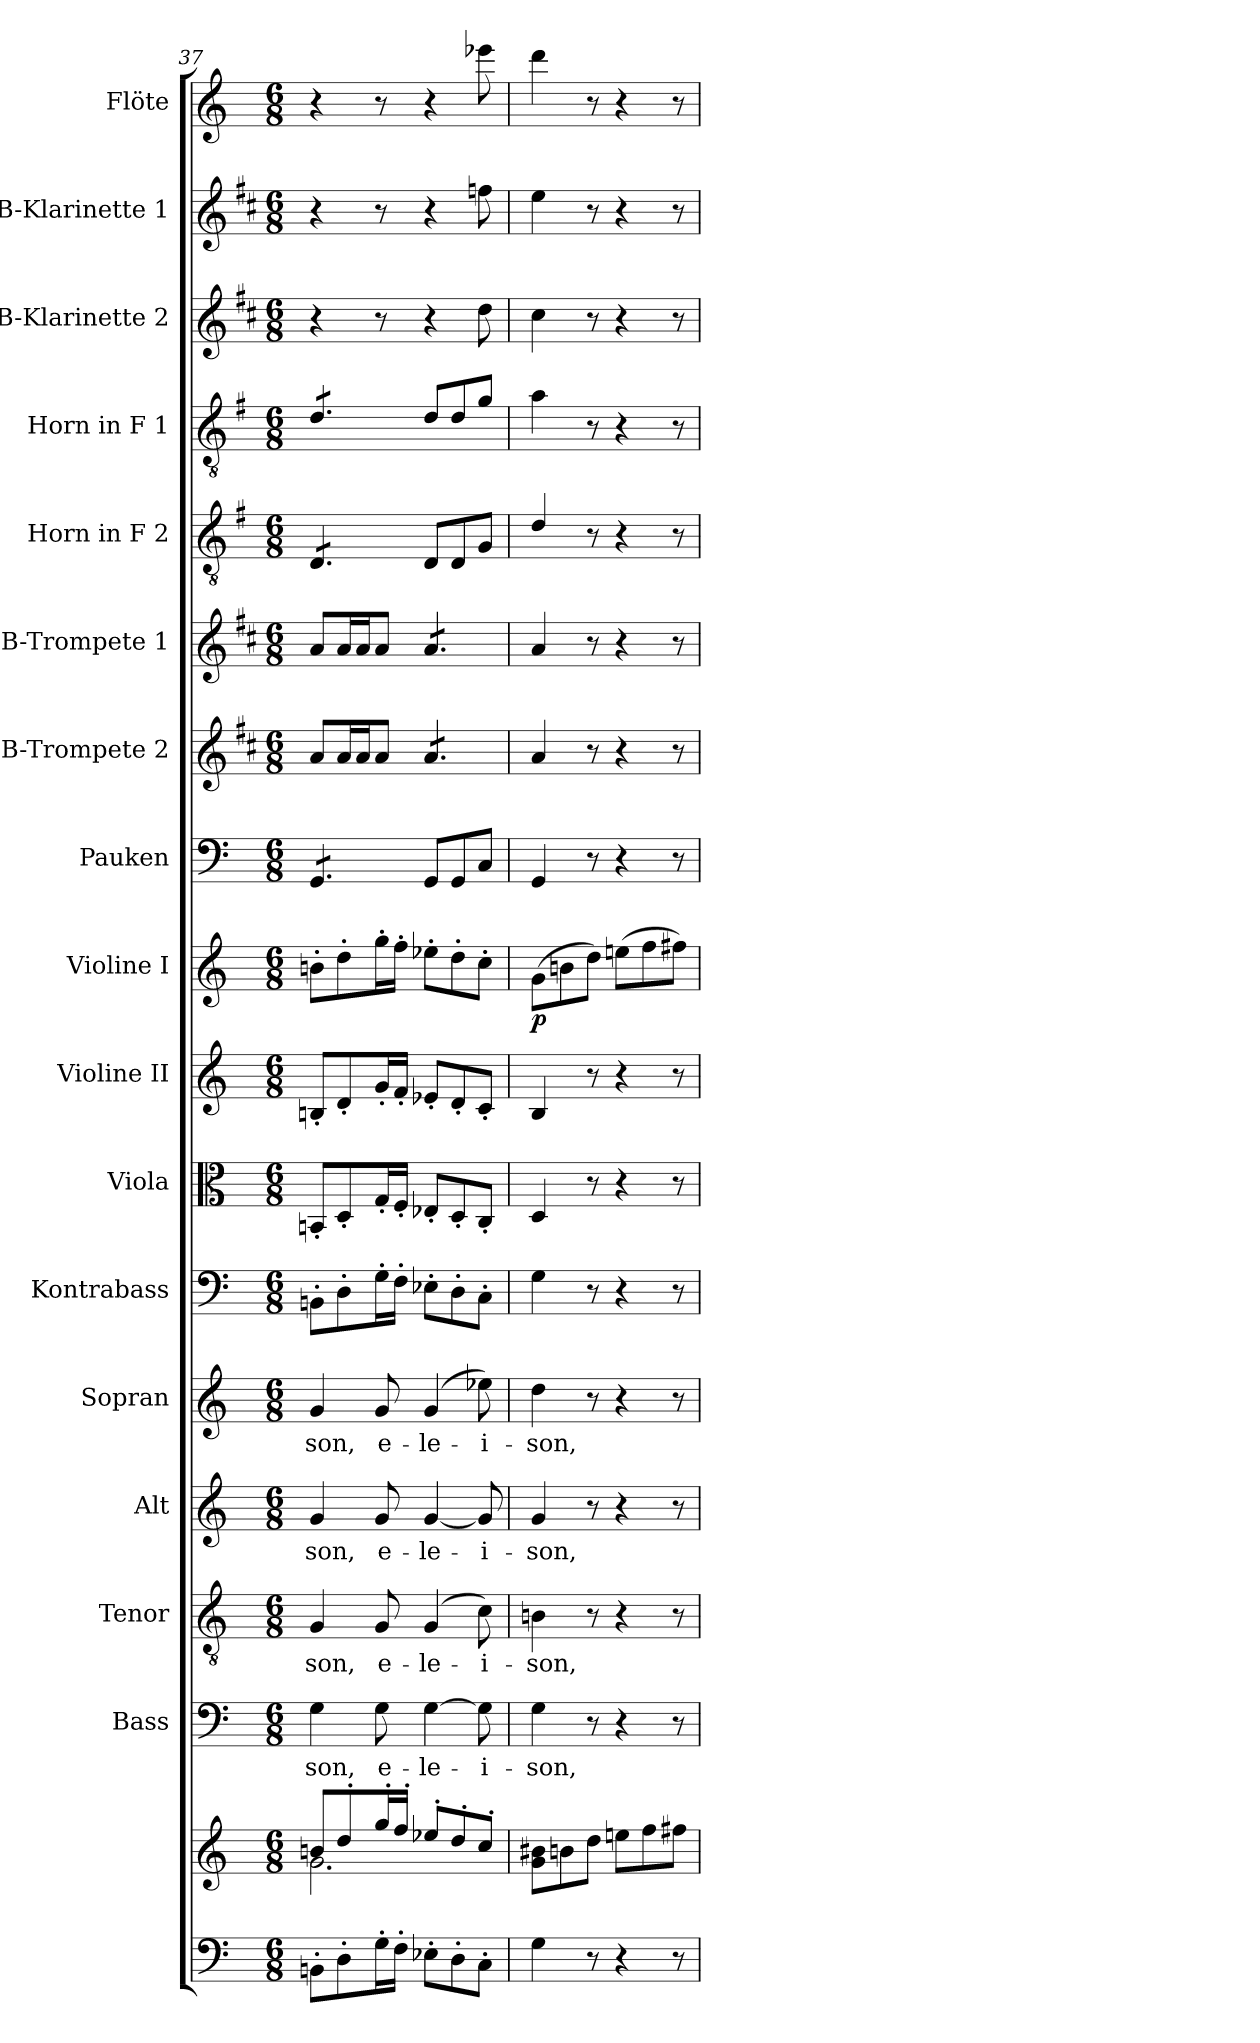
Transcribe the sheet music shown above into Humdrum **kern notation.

**kern	**kern	**kern	**text	**kern	**text	**kern	**text	**kern	**text	**kern	**kern	**kern	**kern	**dynam	**kern	**kern	**kern	**kern	**kern	**kern	**kern	**kern
*part17	*part17	*part16	*part16	*part15	*part15	*part14	*part14	*part13	*part13	*part12	*part11	*part10	*part9	*part9	*part8	*part7	*part6	*part5	*part4	*part3	*part2	*part1
*staff18	*staff17	*staff16	*staff16	*staff15	*staff15	*staff14	*staff14	*staff13	*staff13	*staff12	*staff11	*staff10	*staff9	*staff9	*staff8	*staff7	*staff6	*staff5	*staff4	*staff3	*staff2	*staff1
*	*	*I"Bass	*	*I"Tenor	*	*I"Alt	*	*I"Sopran	*	*I"Kontrabass	*I"Viola	*I"Violine II	*I"Violine I	*	*I"Pauken	*I"B-Trompete 2	*I"B-Trompete 1	*I"Horn in F 2	*I"Horn in F 1	*I"B-Klarinette 2	*I"B-Klarinette 1	*I"Flöte
*	*	*I'B.	*	*I'T.	*	*I'A.	*	*I'S.	*	*I'Kb.	*I'Vla.	*I'Vl. II	*I'Vl. I	*	*I'Pk.	*I'B Trp. 2	*I'B Trp. 1	*	*	*I'B Kl. 2	*I'B Kl. 1	*I'Fl.
*clefF4	*clefG2	*clefF4	*	*clefGv2	*	*clefG2	*	*clefG2	*	*clefF4	*clefC3	*clefG2	*clefG2	*	*clefF4	*clefG2	*clefG2	*clefGv2	*clefGv2	*clefG2	*clefG2	*clefG2
*	*	*	*	*	*	*	*	*	*	*ITrd7c12	*	*	*	*	*	*ITrd1c2	*ITrd1c2	*ITrd4c7	*ITrd4c7	*ITrd1c2	*ITrd1c2	*
*k[]	*k[]	*k[]	*	*k[]	*	*k[]	*	*k[]	*	*k[]	*k[]	*k[]	*k[]	*	*k[]	*k[]	*k[]	*k[]	*k[]	*k[]	*k[]	*k[]
*C:	*C:	*C:	*	*C:	*	*C:	*	*C:	*	*C:	*C:	*C:	*C:	*	*C:	*C:	*C:	*C:	*C:	*C:	*C:	*C:
*M6/8	*M6/8	*M6/8	*	*M6/8	*	*M6/8	*	*M6/8	*	*M6/8	*M6/8	*M6/8	*M6/8	*	*M6/8	*M6/8	*M6/8	*M6/8	*M6/8	*M6/8	*M6/8	*M6/8
=37	=37	=37	=37	=37	=37	=37	=37	=37	=37	=37	=37	=37	=37	=37	=37	=37	=37	=37	=37	=37	=37	=37
*	*^	*	*	*	*	*	*	*	*	*	*	*	*	*	*	*	*	*	*	*	*	*
!	!	!	!	!LO:LY:b	!	!LO:LY:b	!	!LO:LY:b	!	!LO:LY:b	!	!	!	!	!	!	!	!	!	!	!	!	!
*	*	*	*	*	*	*	*	*	*	*	*	*	*	*	*	*tremolo	*	*	*	*	*	*	*
*	*	*	*	*	*	*	*	*	*	*	*	*	*	*	*	*	*	*	*tremolo	*	*	*	*
*	*	*	*	*	*	*	*	*	*	*	*	*	*	*	*	*	*	*	*	*tremolo	*	*	*
8BBn'>\L	8bn/L	2.g\	4G\	-son,	4G/	-son,	4g/	-son,	4g/	-son,	8BBBn'>\L	8BBn'</L	8Bn'</L	8bn'>\L	.	8GG/L	8g/L	8g/L	8GG/L	8G/L	4r	4r	4r
8D'>\	8dd'</	.	.	.	.	.	.	.	.	.	8DD'>\	8D'</	8d'</	8dd'>\	.	8GG/	16g/L	16g/L	8GG/	8G/	.	.	.
.	.	.	.	.	.	.	.	.	.	.	.	.	.	.	.	.	16g/J	16g/J	.	.	.	.	.
!	!	!	!	!LO:LY:b	!	!LO:LY:b	!	!LO:LY:b	!	!LO:LY:b	!	!	!	!	!	!	!	!	!	!	!	!	!
16G'>\L	16gg'</L	.	8G\	e-	8G/	e-	8g/	e-	8g/	e-	16GG'>\L	16G'</L	16g'</L	16gg'>\L	.	8GG/J	8g/J	8g/J	8GG/J	8G/J	8r	8r	8r
*	*	*	*	*	*	*	*	*	*	*	*	*	*	*	*	*	*	*	*	*Xtremolo	*	*	*
*	*	*	*	*	*	*	*	*	*	*	*	*	*	*	*	*	*	*	*Xtremolo	*	*	*	*
*	*	*	*	*	*	*	*	*	*	*	*	*	*	*	*	*Xtremolo	*	*	*	*	*	*	*
16F'>\JJ	16ff'</JJ	.	.	.	.	.	.	.	.	.	16FF'>\JJ	16F'</JJ	16f'</JJ	16ff'>\JJ	.	.	.	.	.	.	.	.	.
!	!	!	!	!LO:LY:b	!	!LO:LY:b	!	!LO:LY:b	!	!LO:LY:b	!	!	!	!	!	!	!	!	!	!	!	!	!
*	*	*	*	*	*	*	*	*	*	*	*	*	*	*	*	*	*tremolo	*	*	*	*	*	*
*	*	*	*	*	*	*	*	*	*	*	*	*	*	*	*	*	*	*tremolo	*	*	*	*	*
8E-X'>\L	8ee-X'</L	.	[4G\	-le-	(4G/	-le-	[4g/	-le-	(4g/	-le-	8EE-X'>\L	8E-X'</L	8e-X'</L	8ee-X'>\L	.	8GG/L	8g/L	8g/L	8GG/L	8G/L	4r	4r	4r
8D'>\	8dd'</	.	.	.	.	.	.	.	.	.	8DD'>\	8D'</	8d'</	8dd'>\	.	8GG/	8g/	8g/	8GG/	8G/	.	.	.
!	!	!	!	!LO:LY:b	!	!LO:LY:b	!	!LO:LY:b	!	!LO:LY:b	!	!	!	!	!	!	!	!	!	!	!	!	!
8C'>\J	8cc'</J	.	8G\]	-i-	8c\)	-i-	8g/]	-i-	8ee-X\)	-i-	8CC'>\J	8C'</J	8c'</J	8cc'>\J	.	8C/J	8g/J	8g/J	8C/J	8c/J	8cc\	8ee-X\	8eee-X\
*	*	*	*	*	*	*	*	*	*	*	*	*	*	*	*	*	*	*Xtremolo	*	*	*	*	*
*	*	*	*	*	*	*	*	*	*	*	*	*	*	*	*	*	*Xtremolo	*	*	*	*	*	*
*	*v	*v	*	*	*	*	*	*	*	*	*	*	*	*	*	*	*	*	*	*	*	*	*
=38	=38	=38	=38	=38	=38	=38	=38	=38	=38	=38	=38	=38	=38	=38	=38	=38	=38	=38	=38	=38	=38	=38
!	!	!	!LO:LY:b	!	!LO:LY:b	!	!LO:LY:b	!	!LO:LY:b	!	!	!	!	!LO:DY:b	!	!	!	!	!	!	!	!
4G\	8g\ 8b#X\L	4G\	-son,	4Bn\	-son,	4g/	-son,	4dd\	-son,	4GG\	4D/	4B/	(>8g\L	p	4GG/	4g/	4g/	4G/	4d\	4b\	4dd\	4ddd\
.	8bn\	.	.	.	.	.	.	.	.	.	.	.	8bn\	.	.	.	.	.	.	.	.	.
8r	8dd\J	8r	.	8r	.	8r	.	8r	.	8r	8r	8r	8dd\J)	.	8r	8r	8r	8r	8r	8r	8r	8r
4r	8een\L	4r	.	4r	.	4r	.	4r	.	4r	4r	4r	(>8een\L	.	4r	4r	4r	4r	4r	4r	4r	4r
.	8ff\	.	.	.	.	.	.	.	.	.	.	.	8ff\	.	.	.	.	.	.	.	.	.
8r	8ff#X\J	8r	.	8r	.	8r	.	8r	.	8r	8r	8r	8ff#X\J)	.	8r	8r	8r	8r	8r	8r	8r	8r
=	=	=	=	=	=	=	=	=	=	=	=	=	=	=	=	=	=	=	=	=	=	=
*-	*-	*-	*-	*-	*-	*-	*-	*-	*-	*-	*-	*-	*-	*-	*-	*-	*-	*-	*-	*-	*-	*-
